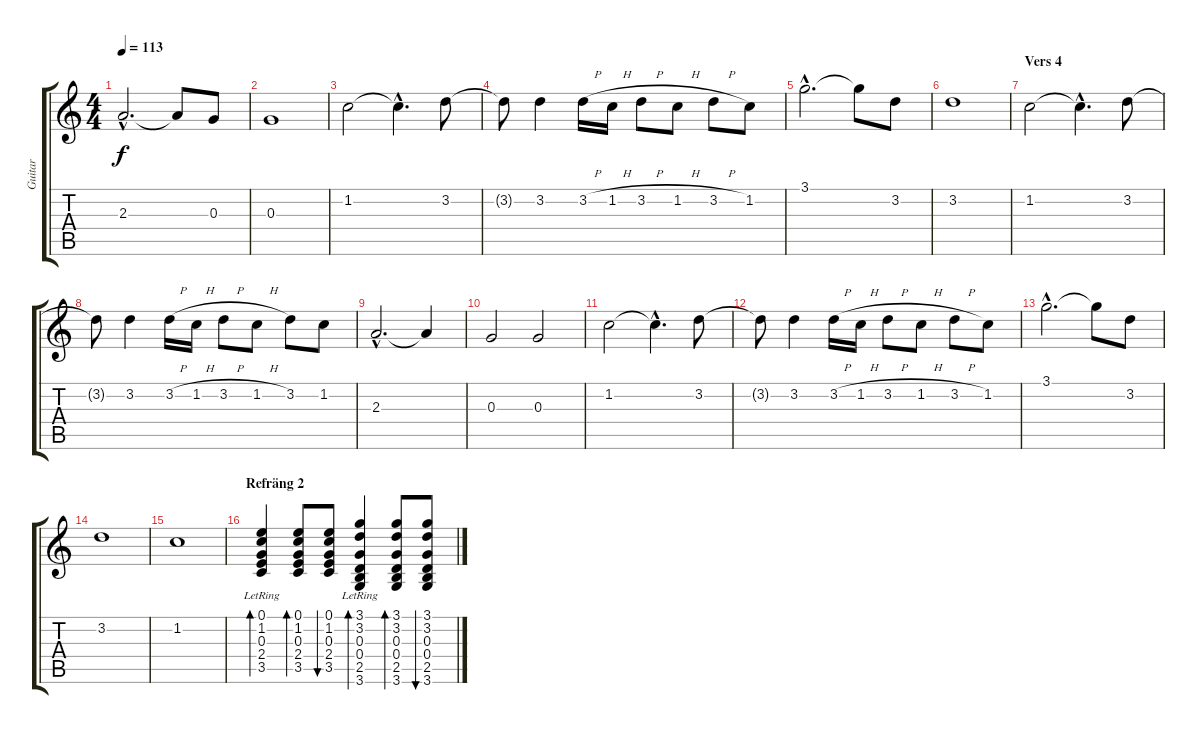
\track ("Guitar" "Guitar") {instrument acousticguitarnylon}
\staff {score tabs}
\tuning (E4 B3 G3 D3 A2 E2) {hide}
\ts (4 4)
\tempo 113
\clef g2
\ks c
2.3{hac}.2{d dy f} 2.3{t}.8 0.3.8 |
0.3.1 |
1.2.2 1.2{hac t}.4{d} 3.2.8 |
3.2{t}.8 3.2.4 3.2{h}.16 1.2{h}.16 3.2{h}.8 1.2{h}.8 3.2{h}.8 1.2.8 |
3.1{hac}.2{d} 3.1{t}.8 3.2.8 |
3.2.1 |
\section ("" "Vers 4")
1.2.2 1.2{hac t}.4{d} 3.2.8 |
3.2{t}.8 3.2.4 3.2{h}.16 1.2{h}.16 3.2{h}.8 1.2{h}.8 3.2.8 1.2.8 |
2.3{hac}.2{d} 2.3{t}.4 |
0.3.2 0.3.2 |
1.2.2 1.2{hac t}.4{d} 3.2.8 |
3.2{t}.8 3.2.4 3.2{h}.16 1.2{h}.16 3.2{h}.8 1.2{h}.8 3.2{h}.8 1.2.8 |
3.1{hac}.2{d} 3.1{t}.8 3.2.8 |
3.2.1 |
1.2.1 |
\section ("" "Refräng 2")
(0.1{lr} 1.2{lr} 0.3{lr} 2.4{lr} 3.5{lr}).4{bd 60} (0.1 1.2 0.3 2.4 3.5).8{bd 60} (0.1 1.2 0.3 2.4 3.5).8{bu 60} (3.1{lr} 3.2{lr} 0.3{lr} 0.4{lr} 2.5{lr} 3.6{lr}).4{bd 60} (3.1 3.2 0.3 0.4 2.5 3.6).8{bd 60} (3.1 3.2 0.3 0.4 2.5 3.6).8{bu 60}
